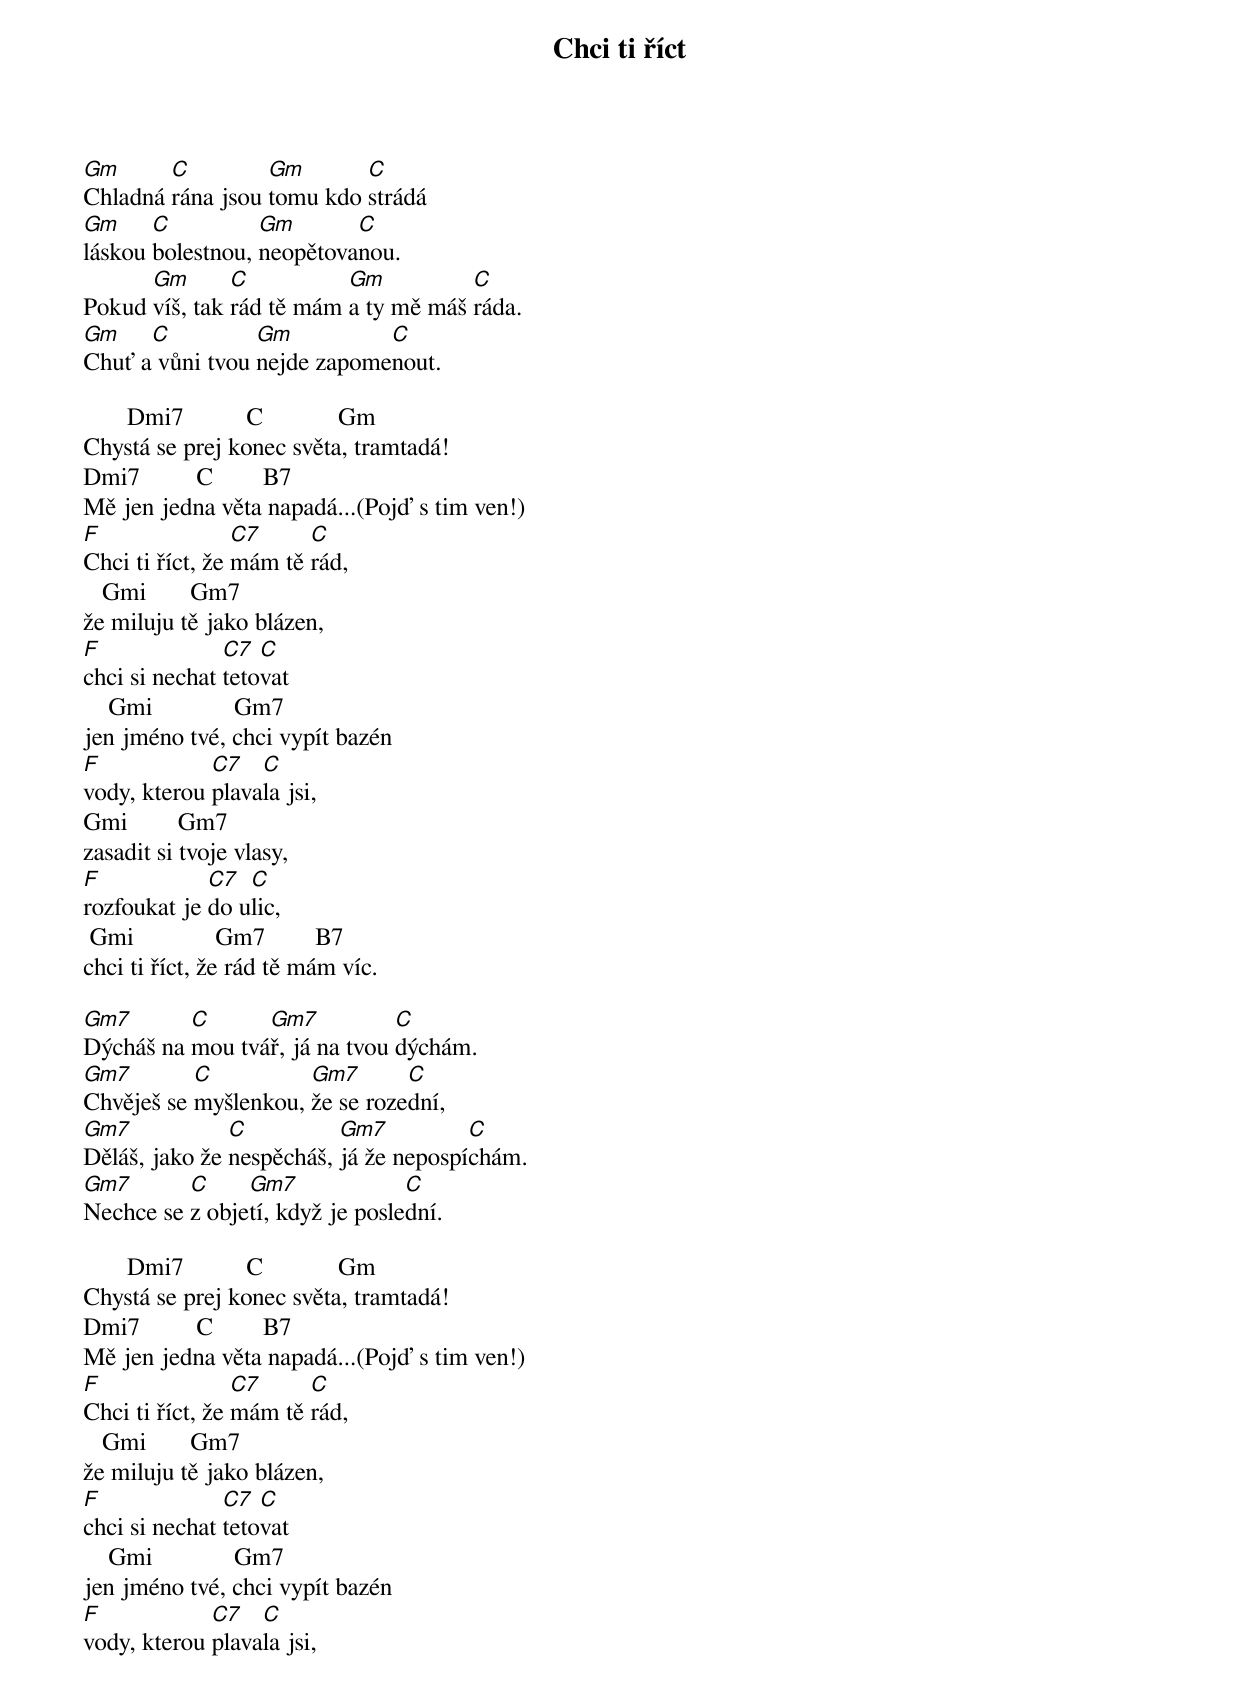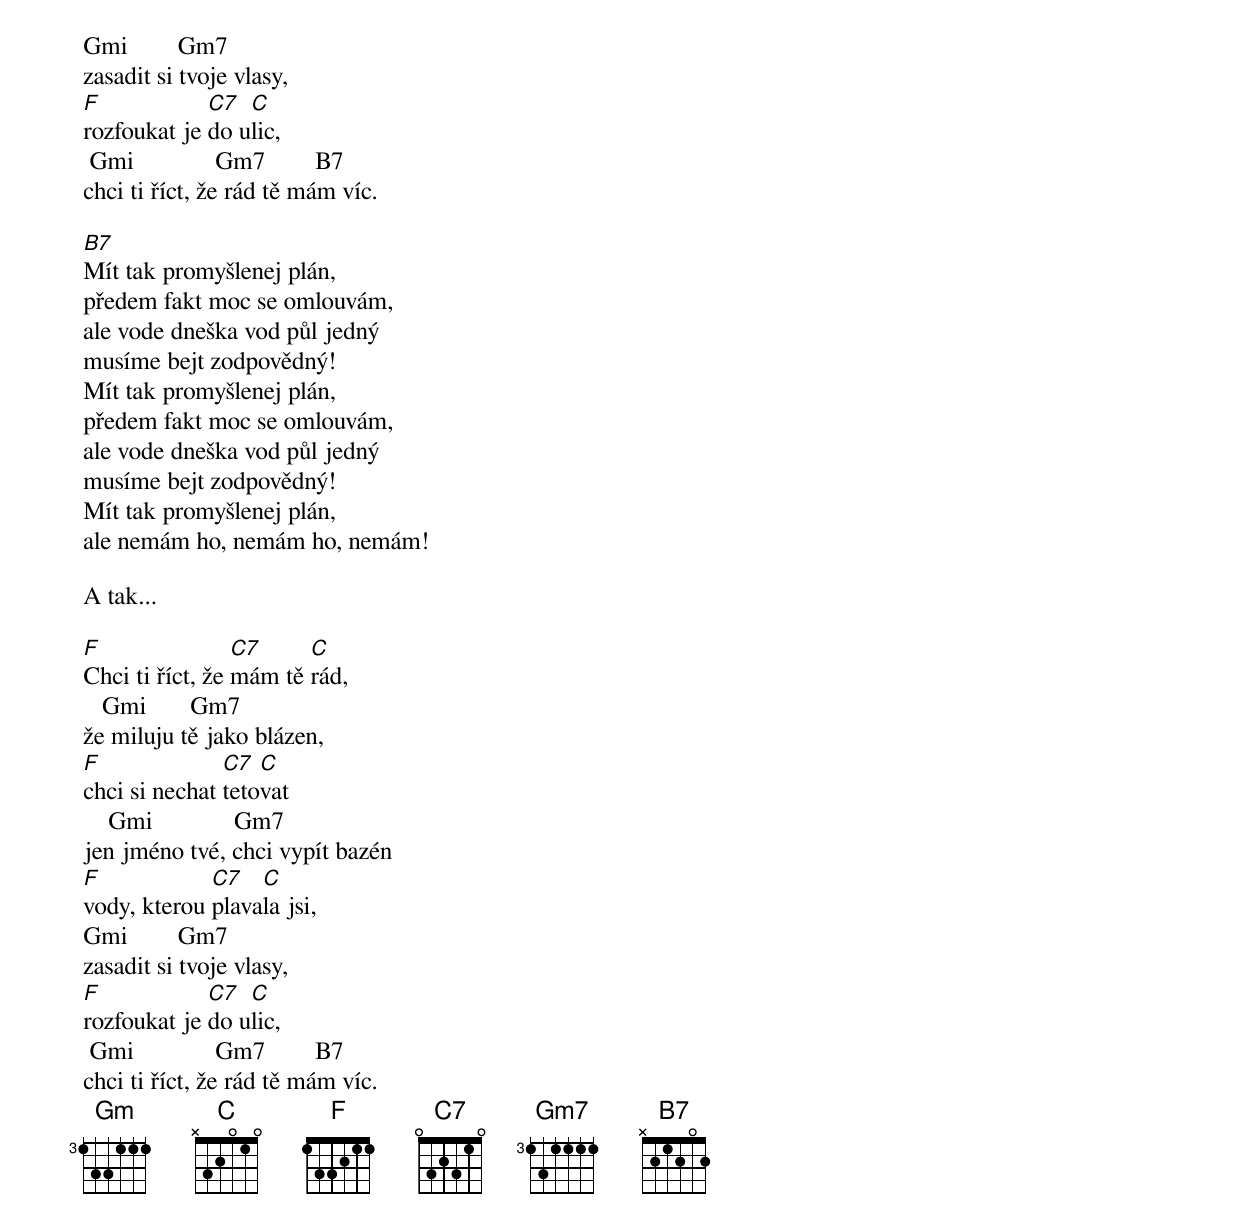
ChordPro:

{title: Chci ti říct}
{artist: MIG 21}

[Gm]Chladná [C]rána jsou [Gm]tomu kdo [C]strádá
[Gm]láskou [C]bolestnou, [Gm]neopětova[C]nou.
Pokud [Gm]víš, tak [C]rád tě mám [Gm]a ty mě máš [C]ráda.
[Gm]Chuť a[C] vůni tvou [Gm]nejde zapome[C]nout.

       Dmi7          C            Gm
Chystá se prej konec světa, tramtadá!
Dmi7         C        B7
Mě jen jedna věta napadá...(Pojď s tim ven!)
[F]Chci ti říct, že [C7]mám tě [C]rád,
   Gmi       Gm7
že miluju tě jako blázen,
[F]chci si nechat [C7]teto[C]vat
    Gmi             Gm7
jen jméno tvé, chci vypít bazén
[F]vody, kterou [C7]plava[C]la jsi,
Gmi        Gm7
zasadit si tvoje vlasy,
[F]rozfoukat je [C7]do u[C]lic,
 Gmi             Gm7        B7
chci ti říct, že rád tě mám víc.

[Gm7]Dýcháš na [C]mou tvá[Gm7]ř, já na tvou [C]dýchám.
[Gm7]Chvěješ se [C]myšlenkou, [Gm7]že se roze[C]dní,
[Gm7]Děláš, jako že [C]nespěcháš, [Gm7]já že nepospí[C]chám.
[Gm7]Nechce se [C]z obje[Gm7]tí, když je posle[C]dní.

       Dmi7          C            Gm
Chystá se prej konec světa, tramtadá!
Dmi7         C        B7
Mě jen jedna věta napadá...(Pojď s tim ven!)
[F]Chci ti říct, že [C7]mám tě [C]rád,
   Gmi       Gm7
že miluju tě jako blázen,
[F]chci si nechat [C7]teto[C]vat
    Gmi             Gm7
jen jméno tvé, chci vypít bazén
[F]vody, kterou [C7]plava[C]la jsi,
Gmi        Gm7
zasadit si tvoje vlasy,
[F]rozfoukat je [C7]do u[C]lic,
 Gmi             Gm7        B7
chci ti říct, že rád tě mám víc.

[B7]Mít tak promyšlenej plán,
předem fakt moc se omlouvám,
ale vode dneška vod půl jedný
musíme bejt zodpovědný!
Mít tak promyšlenej plán,
předem fakt moc se omlouvám,
ale vode dneška vod půl jedný
musíme bejt zodpovědný!
Mít tak promyšlenej plán,
ale nemám ho, nemám ho, nemám!

A tak...

[F]Chci ti říct, že [C7]mám tě [C]rád,
   Gmi       Gm7
že miluju tě jako blázen,
[F]chci si nechat [C7]teto[C]vat
    Gmi             Gm7
jen jméno tvé, chci vypít bazén
[F]vody, kterou [C7]plava[C]la jsi,
Gmi        Gm7
zasadit si tvoje vlasy,
[F]rozfoukat je [C7]do u[C]lic,
 Gmi             Gm7        B7
chci ti říct, že rád tě mám víc.
